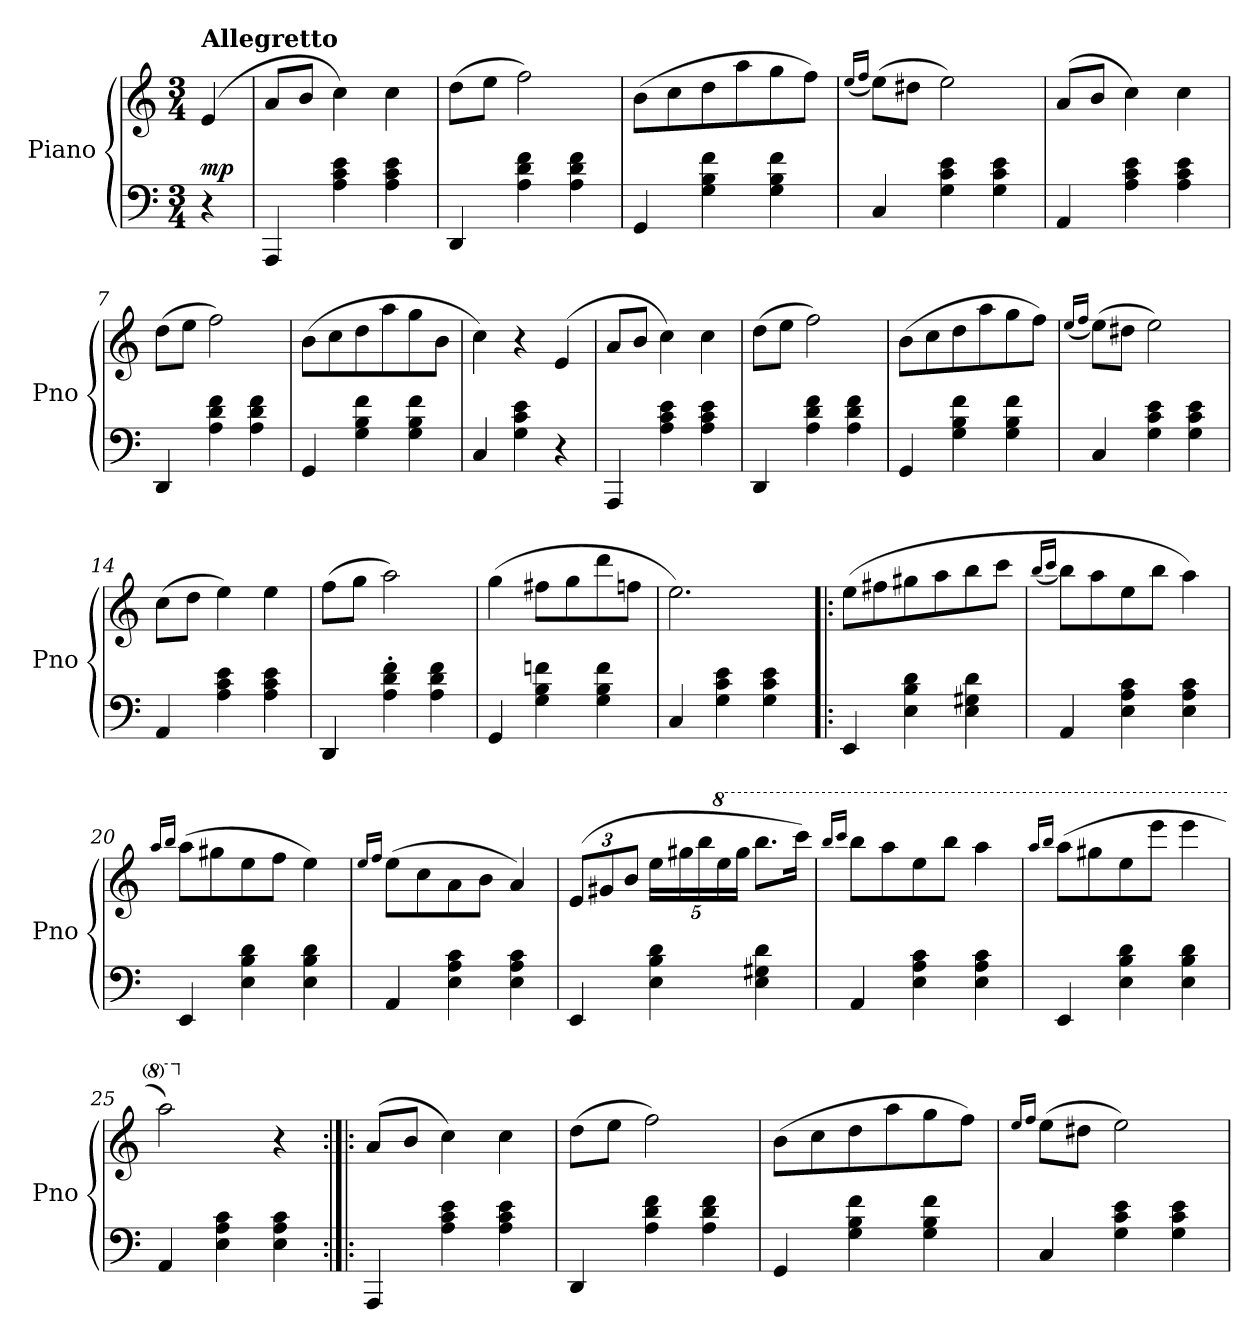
**kern	**kern	**dynam
*part1	*part1	*part1
*staff2	*staff1	*staff1/2
*I"Piano	*	*
*I'Pno	*	*
*clefF4	*clefG2	*
*k[]	*k[]	*
*M3/4	*M3/4	*
=1	=1	=1
!	!LO:TX:a:B:t=Allegretto	!
!	!	!LO:DY:a=2
4r	(4e/	mp
=2	=2	=2
4AAA/	8a/L	.
.	8b/J	.
4A\ 4c\ 4e\	4cc\)	.
4A\ 4c\ 4e\	4cc\	.
=3	=3	=3
4DD/	(8dd\L	.
.	8ee\J	.
4A\ 4d\ 4f\	2ff\)	.
4A\ 4d\ 4f\	.	.
=4	=4	=4
4GG/	(8b\L	.
.	8cc\	.
4G\ 4B\ 4f\	8dd\	.
.	8aa\	.
4G\ 4B\ 4f\	8gg\	.
.	8ff\J)	.
=5	=5	=5
.	(16qee/LL	.
.	16qff/JJ	.
4C/	(8ee\L)	.
.	8dd#X\J	.
4G\ 4c\ 4e\	2ee\)	.
4G\ 4c\ 4e\	.	.
!!LO:LB:g=z
=6	=6	=6
4AA/	(8a/L	.
.	8b/J	.
4A\ 4c\ 4e\	4cc\)	.
4A\ 4c\ 4e\	4cc\	.
=7	=7	=7
4DD/	(8dd\L	.
.	8ee\J	.
4A\ 4d\ 4f\	2ff\)	.
4A\ 4d\ 4f\	.	.
=8	=8	=8
4GG/	(8b\L	.
.	8cc\	.
4G\ 4B\ 4f\	8dd\	.
.	8aa\	.
4G\ 4B\ 4f\	8gg\	.
.	8b\J	.
=9	=9	=9
4C/	4cc\)	.
4G\ 4c\ 4e\	4r	.
4r	(4e/	.
=10	=10	=10
4AAA/	8a/L	.
.	8b/J	.
4A\ 4c\ 4e\	4cc\)	.
4A\ 4c\ 4e\	4cc\	.
!!LO:LB:g=z
=11	=11	=11
4DD/	(8dd\L	.
.	8ee\J	.
4A\ 4d\ 4f\	2ff\)	.
4A\ 4d\ 4f\	.	.
=12	=12	=12
4GG/	(8b\L	.
.	8cc\	.
4G\ 4B\ 4f\	8dd\	.
.	8aa\	.
4G\ 4B\ 4f\	8gg\	.
.	8ff\J)	.
=13	=13	=13
.	(16qee/LL	.
.	16qff/JJ	.
4C/	(8ee\L)	.
.	8dd#X\J	.
4G\ 4c\ 4e\	2ee\)	.
4G\ 4c\ 4e\	.	.
=14	=14	=14
4AA/	(8cc\L	.
.	8dd\J	.
4A\ 4c\ 4e\	4ee\)	.
4A\ 4c\ 4e\	4ee\	.
=15	=15	=15
4DD/	(8ff\L	.
.	8gg\J	.
4A\' 4d\' 4f\'	2aa\)	.
4A\ 4d\ 4f\	.	.
!!LO:LB:g=z
=16	=16	=16
4GG/	(4gg\	.
4G\ 4B\ 4fn\	8ff#X\L	.
.	8gg\	.
4G\ 4B\ 4f\	8ddd\	.
.	8ffn\J	.
=17	=17	=17
4C/	2.ee\)	.
4G\ 4c\ 4e\	.	.
4G\ 4c\ 4e\	.	.
=18!|:	=18!|:	=18!|:
4EE/	(8ee\L	.
.	8ff#X\	.
4E\ 4B\ 4d\	8gg#X\	.
.	8aa\	.
4E\ 4G#X\ 4d\	8bb\	.
.	8ccc\J	.
=19	=19	=19
.	(16qbb/LL	.
.	16qccc/JJ	.
4AA/	8bb\L)	.
.	8aa\	.
4E\ 4A\ 4c\	8ee\	.
.	8bb\J	.
4E\ 4A\ 4c\	4aa\)	.
=20	=20	=20
.	16qaa/LL	.
.	16qbb/JJ	.
4EE/	(8aa\L	.
.	8gg#X\	.
4E\ 4B\ 4d\	8ee\	.
.	8ff\J	.
4E\ 4B\ 4d\	4ee\)	.
!!LO:LB:g=z
=21	=21	=21
.	16qee/LL	.
.	16qff/JJ	.
4AA/	(8ee\L	.
.	8cc\	.
4E\ 4A\ 4c\	8a\	.
.	8b\J	.
4E\ 4A\ 4c\	4a/)	.
=22	=22	=22
4EE/	(12e/L	.
.	12g#X/	.
.	12b/J	.
4E\ 4B\ 4d\	20ee\LL	.
.	20gg#X\	.
.	20bb\	.
*	*8va	*
.	20eee\	.
.	20ggg#\JJ	.
4E\ 4G#X\ 4d\	8.bbb\L	.
.	16cccc\Jk)	.
=23	=23	=23
.	16qbbb/LL	.
.	16qcccc/JJ	.
4AA/	8bbb\L	.
.	8aaa\	.
4E\ 4A\ 4c\	8eee\	.
.	8bbb\J	.
4E\ 4A\ 4c\	4aaa\	.
=24	=24	=24
.	16qaaa/LL	.
.	16qbbb/JJ	.
4EE/	(8aaa\L	.
.	8ggg#X\	.
4E\ 4B\ 4d\	8eee\	.
.	8eeee\J	.
4E\ 4B\ 4d\	4eeee\	.
=25	=25	=25
4AA/	2aaa\)	.
4E\ 4A\ 4c\	.	.
*	*X8va	*
4E\ 4A\ 4c\	4r	.
!!LO:PB:g=z
=26:|!|:	=26:|!|:	=26:|!|:
4AAA/	(8a/L	.
.	8b/J	.
4A\ 4c\ 4e\	4cc\)	.
4A\ 4c\ 4e\	4cc\	.
=27	=27	=27
4DD/	(8dd\L	.
.	8ee\J	.
4A\ 4d\ 4f\	2ff\)	.
4A\ 4d\ 4f\	.	.
=28	=28	=28
4GG/	(8b\L	.
.	8cc\	.
4G\ 4B\ 4f\	8dd\	.
.	8aa\	.
4G\ 4B\ 4f\	8gg\	.
.	8ff\J)	.
=29	=29	=29
.	16qee/LL	.
.	16qff/JJ	.
4C/	(8ee\L	.
.	8dd#X\J	.
4G\ 4c\ 4e\	2ee\)	.
4G\ 4c\ 4e\	.	.
=	=	=
*-	*-	*-
